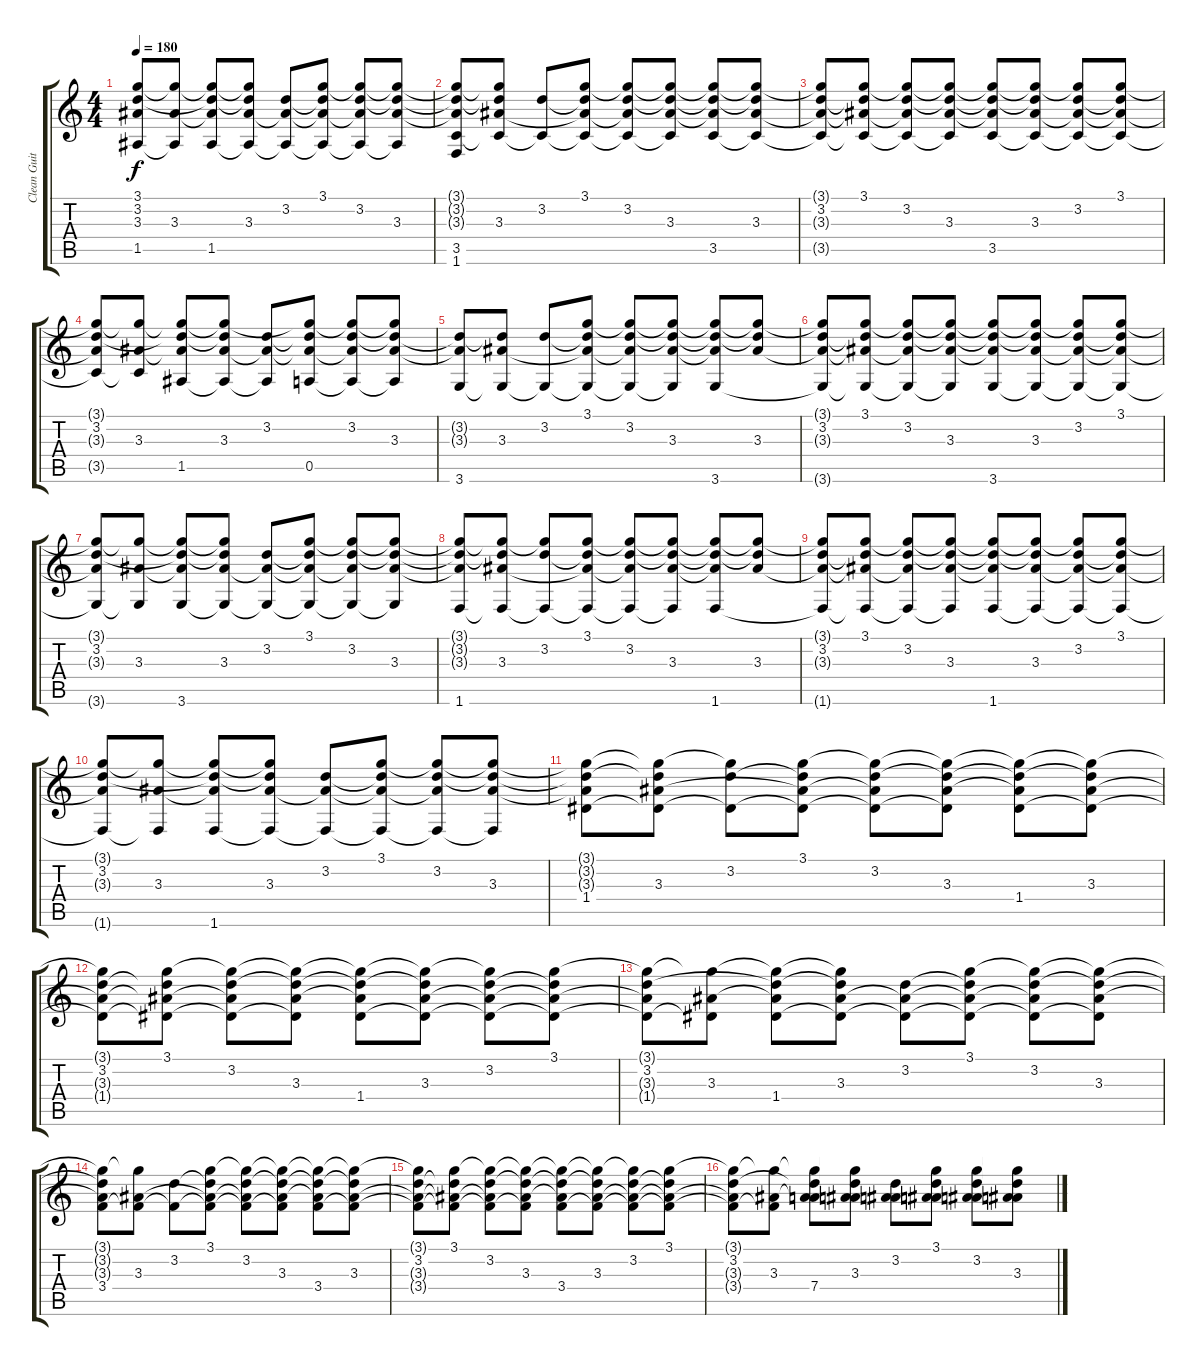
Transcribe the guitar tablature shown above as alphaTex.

\track ("Clean Guitars" "Clean Guit") {instrument electricguitarclean}
\staff {score tabs}
\tuning (E4 B3 G3 D3 A2 E2) {hide}
\ts (4 4)
\tempo 180
\clef g2
\ks c
(3.1{t} 3.2 3.3{t} 1.5{t}).8{dy f} (3.1{t} 3.3 1.5{t}).8 (3.1{t} 3.2{t} 3.3{t} 1.5).8 (3.1{t} 3.2{t} 3.3 1.5{t}).8 (3.2 3.3{t} 1.5{t}).8 (3.1 3.2{t} 3.3{t} 1.5{t}).8 (3.1{t} 3.2 3.3{t} 1.5{t}).8 (3.1{t} 3.2{t} 3.3 1.5{t}).8 |
(3.1{t} 3.2{t} 3.3{t} 3.5 1.6{t}).8 (3.1{t} 3.2{t} 3.3 3.5{t}).8 (3.2 3.5{t}).8 (3.1 3.2{t} 3.3{t} 3.5{t}).8 (3.1{t} 3.2 3.3{t} 3.5{t}).8 (3.1{t} 3.2{t} 3.3 3.5{t}).8 (3.1{t} 3.2{t} 3.3{t} 3.5).8 (3.1{t} 3.2{t} 3.3 3.5{t}).8 |
(3.1{t} 3.2 3.3{t} 3.5{t}).8 (3.1 3.2{t} 3.3{t} 3.5{t}).8 (3.1{t} 3.2 3.3{t} 3.5{t}).8 (3.1{t} 3.2{t} 3.3 3.5{t}).8 (3.1{t} 3.2{t} 3.3{t} 3.5).8 (3.1{t} 3.2{t} 3.3 3.5{t}).8 (3.1{t} 3.2 3.3{t} 3.5{t}).8 (3.1 3.2{t} 3.3{t} 3.5{t}).8 |
(3.1{t} 3.2 3.3{t} 3.5{t}).8 (3.1{t} 3.3 3.5{t}).8 (3.1{t} 3.2{t} 3.3{t} 1.5).8 (3.1{t} 3.2{t} 3.3 1.5{t}).8 (3.2 3.3{t} 1.5{t}).8 (3.1{t} 3.2{t} 3.3{t} 0.5).8 (3.1{t} 3.2 3.3{t} 0.5{t}).8 (3.1{t} 3.2{t} 3.3 0.5{t}).8 |
(3.2{t} 3.3{t} 3.6).8 (3.2{t} 3.3 3.6{t}).8 (3.2 3.6{t}).8 (3.1 3.2{t} 3.3{t} 3.6{t}).8 (3.1{t} 3.2 3.3{t} 3.6{t}).8 (3.1{t} 3.2{t} 3.3 3.6{t}).8 (3.1{t} 3.2{t} 3.3{t} 3.6).8 (3.1{t} 3.2{t} 3.3).8 |
(3.1{t} 3.2 3.3{t} 3.6{t}).8 (3.1 3.2{t} 3.3{t} 3.6{t}).8 (3.1{t} 3.2 3.3{t} 3.6{t}).8 (3.1{t} 3.2{t} 3.3 3.6{t}).8 (3.1{t} 3.2{t} 3.3{t} 3.6).8 (3.1{t} 3.2{t} 3.3 3.6{t}).8 (3.1{t} 3.2 3.3{t} 3.6{t}).8 (3.1 3.2{t} 3.3{t} 3.6{t}).8 |
(3.1{t} 3.2 3.3{t} 3.6{t}).8 (3.1{t} 3.3 3.6{t}).8 (3.1{t} 3.2{t} 3.3{t} 3.6).8 (3.1{t} 3.2{t} 3.3 3.6{t}).8 (3.2 3.3{t} 3.6{t}).8 (3.1 3.2{t} 3.3{t} 3.6{t}).8 (3.1{t} 3.2 3.3{t} 3.6{t}).8 (3.1{t} 3.2{t} 3.3 3.6{t}).8 |
(3.1{t} 3.2{t} 3.3{t} 1.6).8 (3.1{t} 3.2{t} 3.3 1.6{t}).8 (3.1{t} 3.2 1.6{t}).8 (3.1 3.2{t} 3.3{t} 1.6{t}).8 (3.1{t} 3.2 3.3{t} 1.6{t}).8 (3.1{t} 3.2{t} 3.3 1.6{t}).8 (3.1{t} 3.2{t} 3.3{t} 1.6).8 (3.1{t} 3.2{t} 3.3).8 |
(3.1{t} 3.2 3.3{t} 1.6{t}).8 (3.1 3.2{t} 3.3{t} 1.6{t}).8 (3.1{t} 3.2 3.3{t} 1.6{t}).8 (3.1{t} 3.2{t} 3.3 1.6{t}).8 (3.1{t} 3.2{t} 3.3{t} 1.6).8 (3.1{t} 3.2{t} 3.3 1.6{t}).8 (3.1{t} 3.2 3.3{t} 1.6{t}).8 (3.1 3.2{t} 3.3{t} 1.6{t}).8 |
(3.1{t} 3.2 3.3{t} 1.6{t}).8 (3.1{t} 3.3 1.6{t}).8 (3.1{t} 3.2{t} 3.3{t} 1.6).8 (3.1{t} 3.2{t} 3.3 1.6{t}).8 (3.2 3.3{t} 1.6{t}).8 (3.1 3.2{t} 3.3{t} 1.6{t}).8 (3.1{t} 3.2 3.3{t} 1.6{t}).8 (3.1{t} 3.2{t} 3.3 1.6{t}).8 |
(3.1{t} 3.2{t} 3.3{t} 1.4).8 (3.1{t} 3.2{t} 3.3 1.4{t}).8 (3.1{t} 3.2 1.4{t}).8 (3.1 3.2{t} 3.3{t} 1.4{t}).8 (3.1{t} 3.2 3.3{t} 1.4{t}).8 (3.1{t} 3.2{t} 3.3 1.4{t}).8 (3.1{t} 3.2{t} 3.3{t} 1.4).8 (3.1{t} 3.2{t} 3.3 1.4{t}).8 |
(3.1{t} 3.2 3.3{t} 1.4{t}).8 (3.1 3.2{t} 3.3{t} 1.4{t}).8 (3.1{t} 3.2 3.3{t} 1.4{t}).8 (3.1{t} 3.2{t} 3.3 1.4{t}).8 (3.1{t} 3.2{t} 3.3{t} 1.4).8 (3.1{t} 3.2{t} 3.3 1.4{t}).8 (3.1{t} 3.2 3.3{t} 1.4{t}).8 (3.1 3.2{t} 3.3{t} 1.4{t}).8 |
(3.1{t} 3.2 3.3{t} 1.4{t}).8 (3.1{t} 3.3 1.4{t}).8 (3.1{t} 3.2{t} 3.3{t} 1.4).8 (3.1{t} 3.2{t} 3.3 1.4{t}).8 (3.2 3.3{t} 1.4{t}).8 (3.1 3.2{t} 3.3{t} 1.4{t}).8 (3.1{t} 3.2 3.3{t} 1.4{t}).8 (3.1{t} 3.2{t} 3.3 1.4{t}).8 |
(3.1{t} 3.2{t} 3.3{t} 3.4).8 (3.1{t} 3.3 3.4{t}).8 (3.2 3.4{t}).8 (3.1 3.2{t} 3.3{t} 3.4{t}).8 (3.1{t} 3.2 3.3{t} 3.4{t}).8 (3.1{t} 3.2{t} 3.3 3.4{t}).8 (3.1{t} 3.2{t} 3.3{t} 3.4).8 (3.1{t} 3.2{t} 3.3 3.4{t}).8 |
(3.1{t} 3.2 3.3{t} 3.4{t}).8 (3.1 3.2{t} 3.3{t} 3.4{t}).8 (3.1{t} 3.2 3.3{t} 3.4{t}).8 (3.1{t} 3.2{t} 3.3 3.4{t}).8 (3.1{t} 3.2{t} 3.3{t} 3.4).8 (3.1{t} 3.2{t} 3.3 3.4{t}).8 (3.1{t} 3.2 3.3{t} 3.4{t}).8 (3.1 3.2{t} 3.3{t} 3.4{t}).8 |
(3.1{t} 3.2 3.3{t} 3.4{t}).8 (3.1{t} 3.3 3.4{t}).8 (3.1{t} 3.2{t} 3.3{t} 7.4).8 (3.1{t} 3.2{t} 3.3 7.4{t}).8 (3.2 3.3{t} 7.4{t}).8 (3.1 3.2{t} 3.3{t} 7.4{t}).8 (3.1{t} 3.2 3.3{t} 7.4{t}).8 (3.1{t} 3.2{t} 3.3 7.4{t}).8
